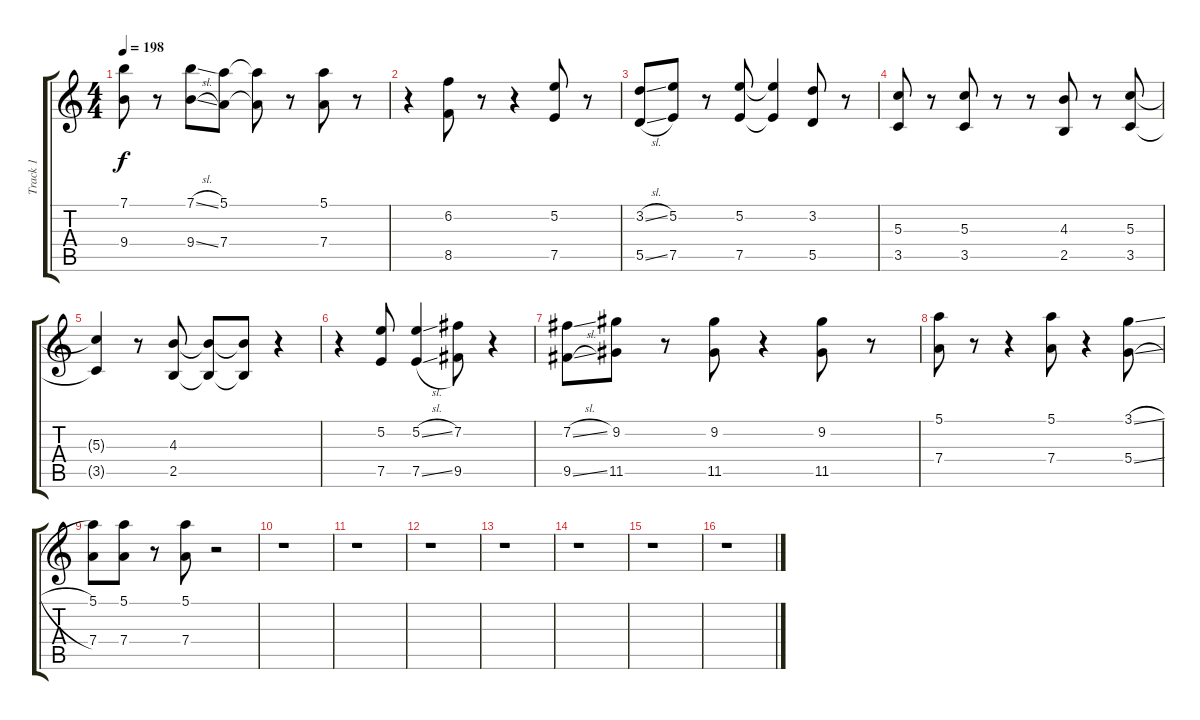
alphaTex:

\track ("Track 1" "Track 1") {instrument acousticguitarsteel}
\staff {score tabs}
\tuning (E4 B3 G3 D3 A2 E2) {hide}
\ts (4 4)
\tempo 198
\clef g2
\ks c
(7.1 9.4).8{dy f} r.8 (7.1{sl} 9.4{sl}).8 (5.1 7.4).8 (5.1{t} 7.4{t}).8 r.8 (5.1 7.4).8 r.8 |
r.4 (6.2 8.5).8 r.8 r.4 (5.2 7.5).8 r.8 |
(3.2{sl} 5.5{sl}).8 (5.2 7.5).8 r.8 (5.2 7.5).8 (5.2{t} 7.5{t}).4 (3.2 5.5).8 r.8 |
(5.3 3.5).8 r.8 (5.3 3.5).8 r.8 r.8 (4.3 2.5).8 r.8 (5.3 3.5).8 |
(5.3{t} 3.5{t}).4 r.8 (4.3 2.5).8 (4.3{t} 2.5{t}).8 (4.3{t} 2.5{t}).8 r.4 |
r.4 (5.2 7.5).8 (5.2{sl} 7.5{sl}).4 (7.2 9.5).8 r.4 |
(7.2{sl} 9.5{sl}).8 (9.2 11.5).8 r.8 (9.2 11.5).8 r.4 (9.2 11.5).8 r.8 |
(5.1 7.4).8 r.8 r.4 (5.1 7.4).8 r.4 (3.1{sl} 5.4{sl}).8 |
(5.1 7.4).8 (5.1 7.4).8 r.8 (5.1 7.4).8 r.2 |
r.1 |
r.1 |
r.1 |
r.1 |
r.1 |
r.1 |
r.1
